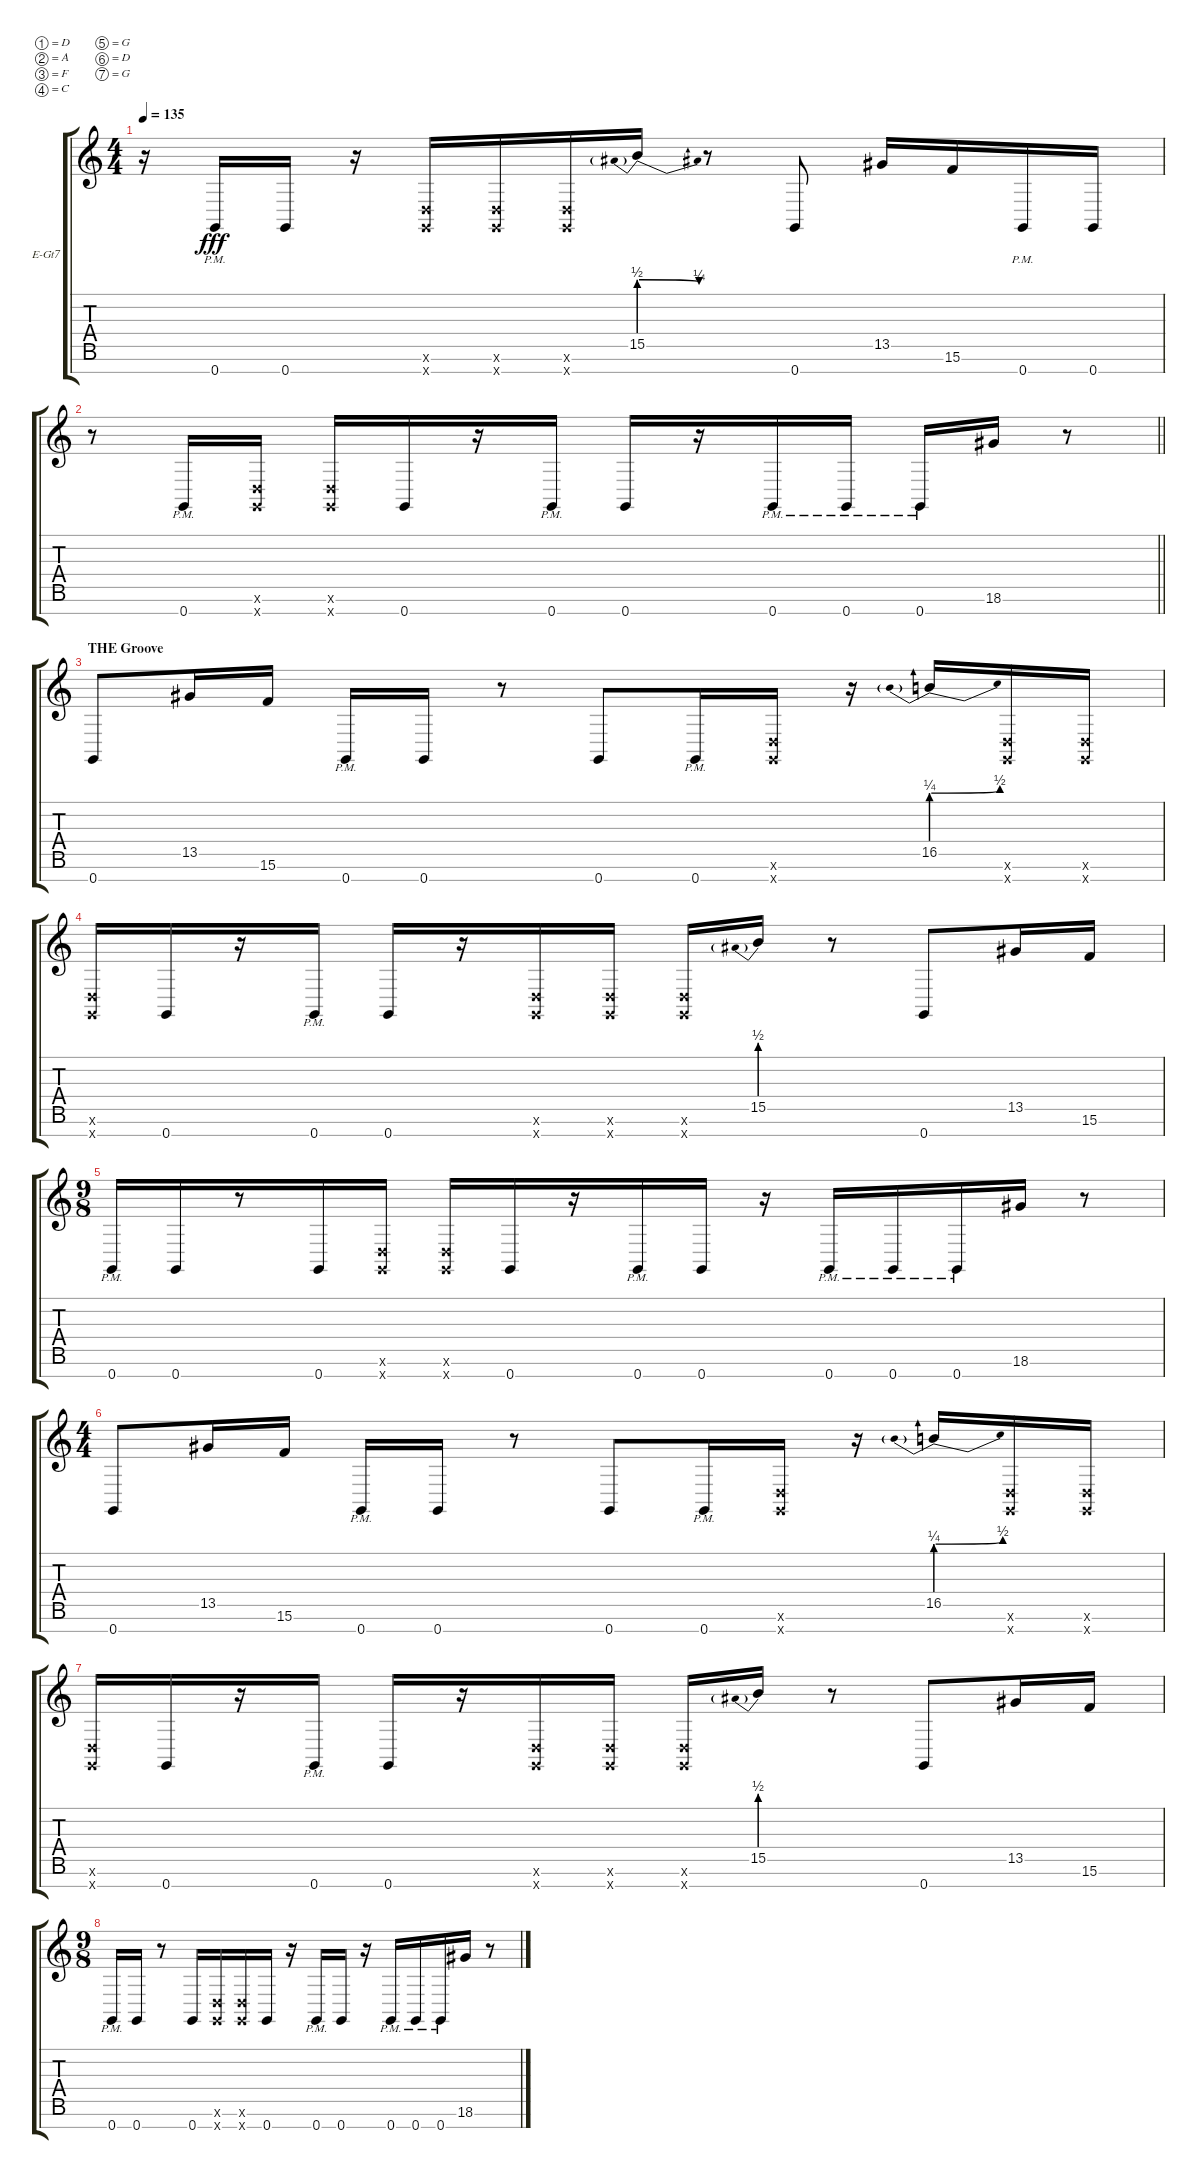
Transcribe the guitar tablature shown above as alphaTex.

\bracketExtendMode groupsimilarinstruments
\firstSystemTrackNameOrientation horizontal
\otherSystemsTrackNameOrientation horizontal
\track ("Guitare 1" "E-Gt7") {instrument distortionguitar}
\staff {score tabs}
\tuning (D4 A3 F3 C3 G2 D2 G1)
\ts (4 4)
\tempo 135
\clef g2
\ks c
r.16{dy fff} 0.7{pm}.16 0.7.16 r.16 (0.6{x} 0.7{x}).16 (0.6{x} 0.7{x}).16 (0.6{x} 0.7{x}).16 15.5{be (prebendrelease 0 2 60 1)}.16 r.8 0.7.8 13.5.16 15.6.16 0.7{pm}.16 0.7.16 |
\barLineRight lightlight
r.8 0.7{pm}.16 (0.6{x} 0.7{x}).16 (0.6{x} 0.7{x}).16 0.7.16 r.16 0.7{pm}.16 0.7.16 r.16 0.7{pm}.16 0.7{pm}.16 0.7{pm}.16 18.6.16 r.8 |
\section ("" "THE Groove")
0.7.8 13.5.16 15.6.16 0.7{pm}.16 0.7.16 r.8 0.7.8 0.7{pm}.16 (0.6{x} 0.7{x}).16 r.16 16.5{be (prebendbend 0 1 60 2)}.16 (0.6{x} 0.7{x}).16 (0.6{x} 0.7{x}).16 |
(0.6{x} 0.7{x}).16 0.7.16 r.16 0.7{pm}.16 0.7.16 r.16 (0.6{x} 0.7{x}).16 (0.6{x} 0.7{x}).16 (0.6{x} 0.7{x}).16 15.5{be (prebend 0 2 60 2)}.16 r.8 0.7.8 13.5.16 15.6.16 |
\ts (9 8)
\beaming (8 3 3 3)
0.7{pm}.16 0.7.16 r.8 0.7.16 (0.6{x} 0.7{x}).16 (0.6{x} 0.7{x}).16 0.7.16 r.16 0.7{pm}.16 0.7.16 r.16 0.7{pm}.16 0.7{pm}.16 0.7{pm}.16 18.6.16 r.8 |
\ts (4 4)
\beaming (8 2 2 2 2)
0.7.8 13.5.16 15.6.16 0.7{pm}.16 0.7.16 r.8 0.7.8 0.7{pm}.16 (0.6{x} 0.7{x}).16 r.16 16.5{be (prebendbend 0 1 60 2)}.16 (0.6{x} 0.7{x}).16 (0.6{x} 0.7{x}).16 |
(0.6{x} 0.7{x}).16 0.7.16 r.16 0.7{pm}.16 0.7.16 r.16 (0.6{x} 0.7{x}).16 (0.6{x} 0.7{x}).16 (0.6{x} 0.7{x}).16 15.5{be (prebend 0 2 60 2)}.16 r.8 0.7.8 13.5.16 15.6.16 |
\ts (9 8)
\beaming (8 2 2 2 3)
0.7{pm}.16 0.7.16 r.8 0.7.16 (0.6{x} 0.7{x}).16 (0.6{x} 0.7{x}).16 0.7.16 r.16 0.7{pm}.16 0.7.16 r.16 0.7{pm}.16 0.7{pm}.16 0.7{pm}.16 18.6.16 r.8
